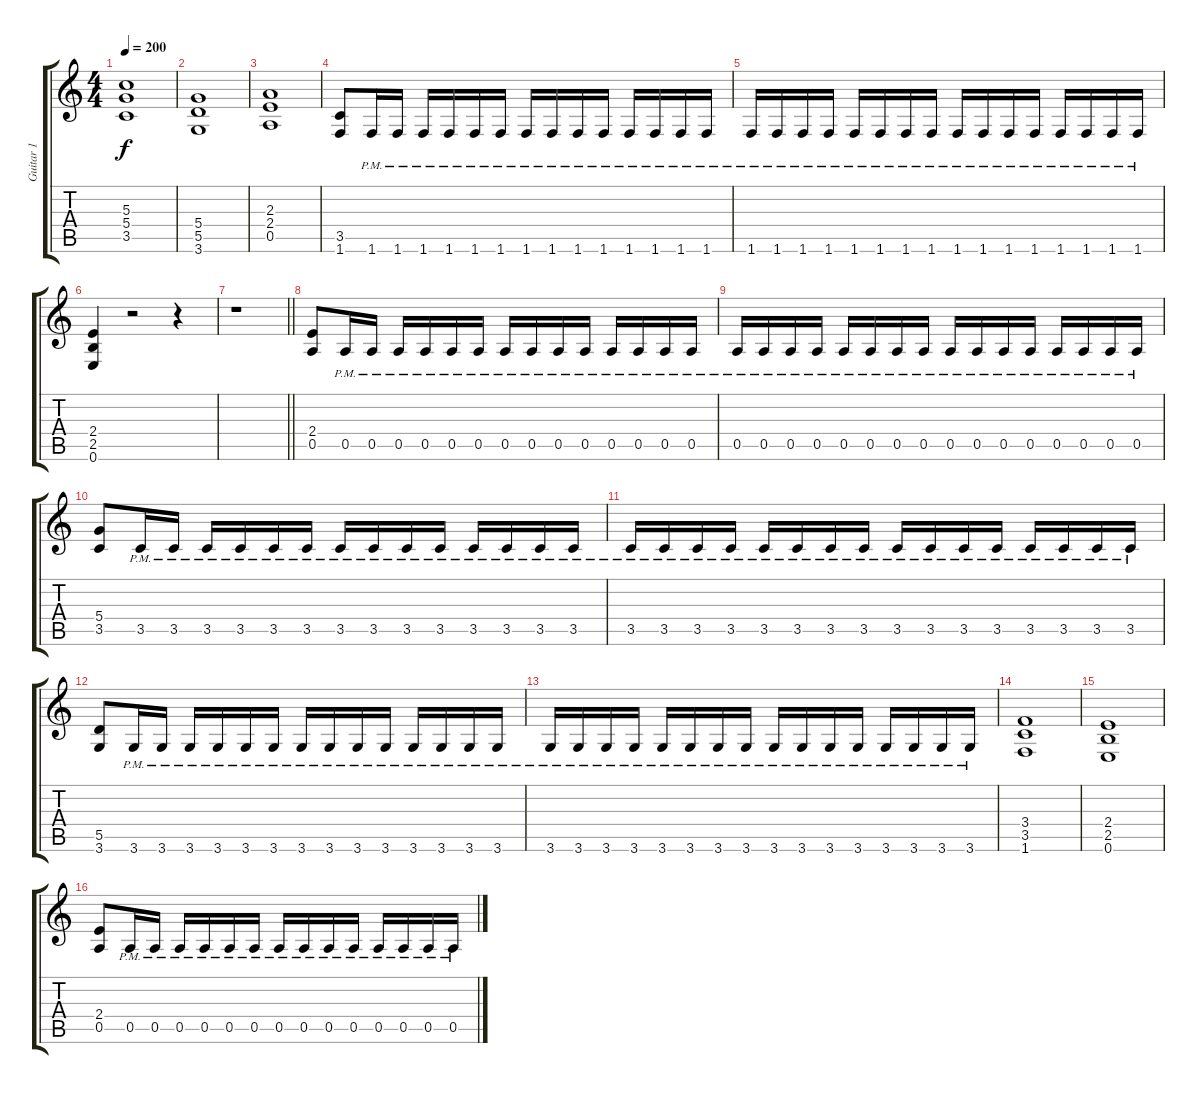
\track ("Guitar 1" "Guitar 1") {instrument distortionguitar}
\staff {score tabs}
\tuning (E4 B3 G3 D3 A2 E2) {hide}
\ts (4 4)
\tempo 200
\clef g2
\ks c
(5.3 5.4 3.5).1{dy f} |
(5.4 5.5 3.6).1 |
(2.3 2.4 0.5).1 |
(3.5 1.6).8 1.6{pm}.16 1.6{pm}.16 1.6{pm}.16 1.6{pm}.16 1.6{pm}.16 1.6{pm}.16 1.6{pm}.16 1.6{pm}.16 1.6{pm}.16 1.6{pm}.16 1.6{pm}.16 1.6{pm}.16 1.6{pm}.16 1.6{pm}.16 |
1.6{pm}.16 1.6{pm}.16 1.6{pm}.16 1.6{pm}.16 1.6{pm}.16 1.6{pm}.16 1.6{pm}.16 1.6{pm}.16 1.6{pm}.16 1.6{pm}.16 1.6{pm}.16 1.6{pm}.16 1.6{pm}.16 1.6{pm}.16 1.6{pm}.16 1.6{pm}.16 |
(2.4 2.5 0.6).4 r.2 r.4 |
\barLineRight lightlight
r.1 |
\section ("" "")
(2.4 0.5).8 0.5{pm}.16 0.5{pm}.16 0.5{pm}.16 0.5{pm}.16 0.5{pm}.16 0.5{pm}.16 0.5{pm}.16 0.5{pm}.16 0.5{pm}.16 0.5{pm}.16 0.5{pm}.16 0.5{pm}.16 0.5{pm}.16 0.5{pm}.16 |
0.5{pm}.16 0.5{pm}.16 0.5{pm}.16 0.5{pm}.16 0.5{pm}.16 0.5{pm}.16 0.5{pm}.16 0.5{pm}.16 0.5{pm}.16 0.5{pm}.16 0.5{pm}.16 0.5{pm}.16 0.5{pm}.16 0.5{pm}.16 0.5{pm}.16 0.5{pm}.16 |
(5.4 3.5).8 3.5{pm}.16 3.5{pm}.16 3.5{pm}.16 3.5{pm}.16 3.5{pm}.16 3.5{pm}.16 3.5{pm}.16 3.5{pm}.16 3.5{pm}.16 3.5{pm}.16 3.5{pm}.16 3.5{pm}.16 3.5{pm}.16 3.5{pm}.16 |
3.5{pm}.16 3.5{pm}.16 3.5{pm}.16 3.5{pm}.16 3.5{pm}.16 3.5{pm}.16 3.5{pm}.16 3.5{pm}.16 3.5{pm}.16 3.5{pm}.16 3.5{pm}.16 3.5{pm}.16 3.5{pm}.16 3.5{pm}.16 3.5{pm}.16 3.5{pm}.16 |
(5.5 3.6).8 3.6{pm}.16 3.6{pm}.16 3.6{pm}.16 3.6{pm}.16 3.6{pm}.16 3.6{pm}.16 3.6{pm}.16 3.6{pm}.16 3.6{pm}.16 3.6{pm}.16 3.6{pm}.16 3.6{pm}.16 3.6{pm}.16 3.6{pm}.16 |
3.6{pm}.16 3.6{pm}.16 3.6{pm}.16 3.6{pm}.16 3.6{pm}.16 3.6{pm}.16 3.6{pm}.16 3.6{pm}.16 3.6{pm}.16 3.6{pm}.16 3.6{pm}.16 3.6{pm}.16 3.6{pm}.16 3.6{pm}.16 3.6{pm}.16 3.6{pm}.16 |
(3.4 3.5 1.6).1 |
(2.4 2.5 0.6).1 |
(2.4 0.5).8 0.5{pm}.16 0.5{pm}.16 0.5{pm}.16 0.5{pm}.16 0.5{pm}.16 0.5{pm}.16 0.5{pm}.16 0.5{pm}.16 0.5{pm}.16 0.5{pm}.16 0.5{pm}.16 0.5{pm}.16 0.5{pm}.16 0.5{pm}.16
